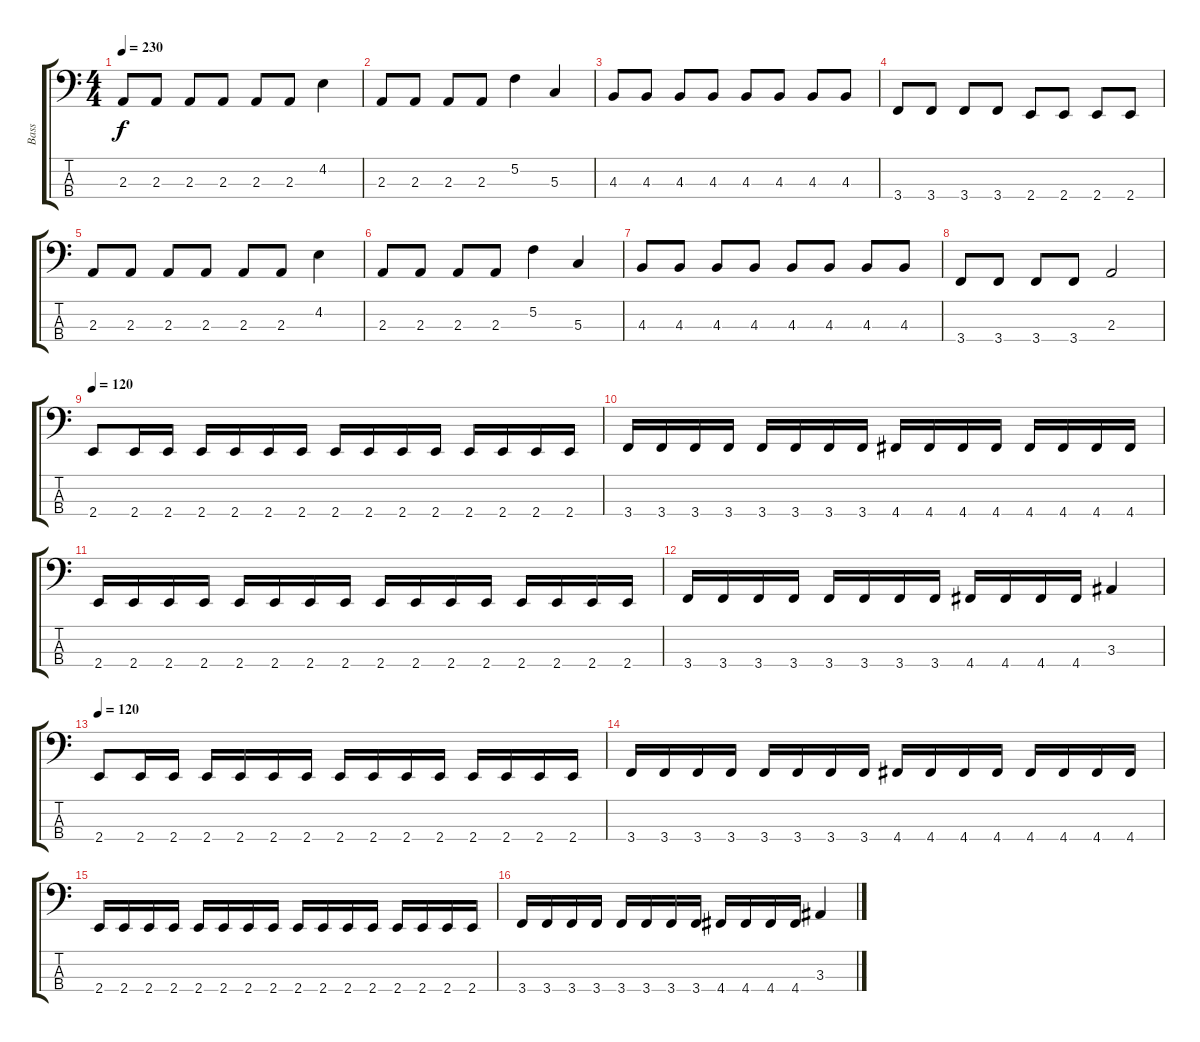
\track ("Bass" "Bass") {instrument electricbasspick}
\staff {score tabs}
\tuning (F2 C2 G1 D1) {hide}
\ts (4 4)
\tempo 230
\clef f4
\ks c
2.3.8{dy f} 2.3.8 2.3.8 2.3.8 2.3.8 2.3.8 4.2.4 |
2.3.8 2.3.8 2.3.8 2.3.8 5.2.4 5.3.4 |
4.3.8 4.3.8 4.3.8 4.3.8 4.3.8 4.3.8 4.3.8 4.3.8 |
3.4.8 3.4.8 3.4.8 3.4.8 2.4.8 2.4.8 2.4.8 2.4.8 |
2.3.8 2.3.8 2.3.8 2.3.8 2.3.8 2.3.8 4.2.4 |
2.3.8 2.3.8 2.3.8 2.3.8 5.2.4 5.3.4 |
4.3.8 4.3.8 4.3.8 4.3.8 4.3.8 4.3.8 4.3.8 4.3.8 |
3.4.8 3.4.8 3.4.8 3.4.8 2.3.2 |
\tempo 130
\tempo 120
2.4.8 2.4.16 2.4.16 2.4.16 2.4.16 2.4.16 2.4.16 2.4.16 2.4.16 2.4.16 2.4.16 2.4.16 2.4.16 2.4.16 2.4.16 |
3.4.16 3.4.16 3.4.16 3.4.16 3.4.16 3.4.16 3.4.16 3.4.16 4.4.16 4.4.16 4.4.16 4.4.16 4.4.16 4.4.16 4.4.16 4.4.16 |
2.4.16 2.4.16 2.4.16 2.4.16 2.4.16 2.4.16 2.4.16 2.4.16 2.4.16 2.4.16 2.4.16 2.4.16 2.4.16 2.4.16 2.4.16 2.4.16 |
3.4.16 3.4.16 3.4.16 3.4.16 3.4.16 3.4.16 3.4.16 3.4.16 4.4.16 4.4.16 4.4.16 4.4.16 3.3.4 |
\tempo 120
2.4.8 2.4.16 2.4.16 2.4.16 2.4.16 2.4.16 2.4.16 2.4.16 2.4.16 2.4.16 2.4.16 2.4.16 2.4.16 2.4.16 2.4.16 |
3.4.16 3.4.16 3.4.16 3.4.16 3.4.16 3.4.16 3.4.16 3.4.16 4.4.16 4.4.16 4.4.16 4.4.16 4.4.16 4.4.16 4.4.16 4.4.16 |
2.4.16 2.4.16 2.4.16 2.4.16 2.4.16 2.4.16 2.4.16 2.4.16 2.4.16 2.4.16 2.4.16 2.4.16 2.4.16 2.4.16 2.4.16 2.4.16 |
3.4.16 3.4.16 3.4.16 3.4.16 3.4.16 3.4.16 3.4.16 3.4.16 4.4.16 4.4.16 4.4.16 4.4.16 3.3.4
